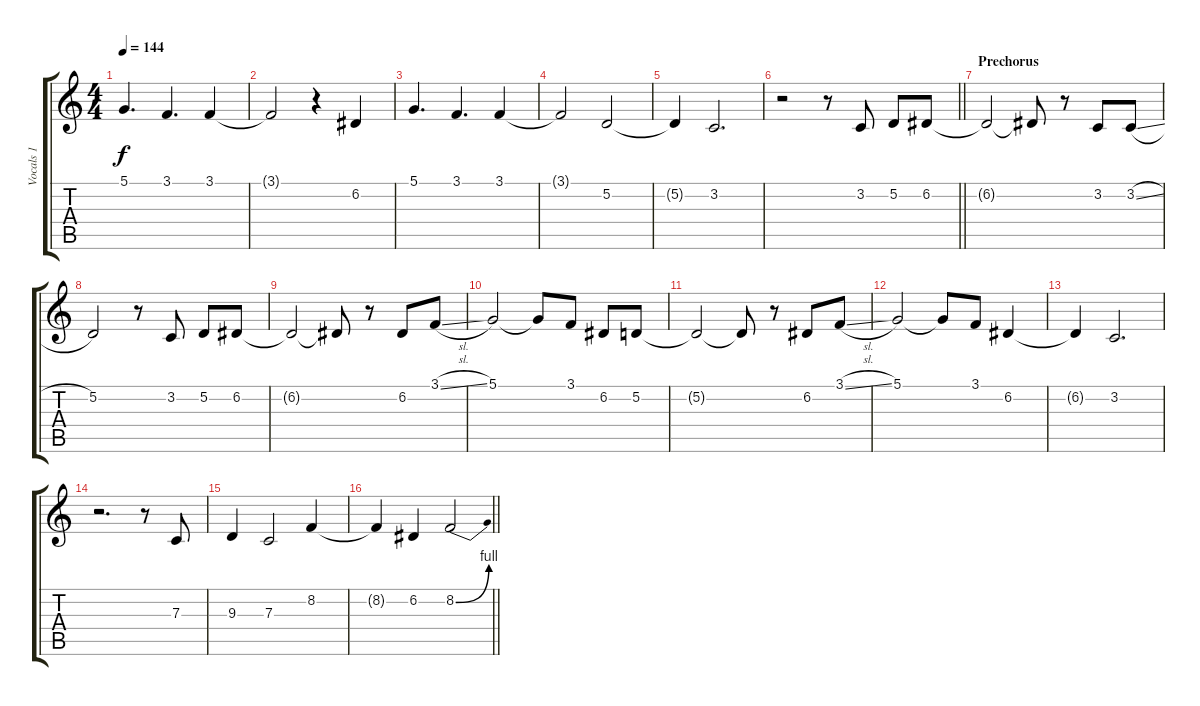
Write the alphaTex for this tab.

\track ("Vocals 1" "Vocals 1") {instrument clarinet}
\staff {score tabs}
\tuning (D4 A3 F3 C3 G2 C2) {hide}
\ts (4 4)
\tempo 144
\clef g2
\ks c
5.1.4{d dy f} 3.1.4{d} 3.1.4 |
3.1{t}.2 r.4 6.2.4 |
5.1.4{d} 3.1.4{d} 3.1.4 |
3.1{t}.2 5.2.2 |
5.2{t}.4 3.2.2{d} |
\barLineRight lightlight
r.2 r.8 3.2.8 5.2.8 6.2.8 |
\section ("" "Prechorus")
6.2{t}.2 6.2{t}.8 r.8 3.2.8 3.2{sl}.8 |
5.2.2 r.8 3.2.8 5.2.8 6.2.8 |
6.2{t}.2 6.2{t}.8 r.8 6.2.8 3.1{sl}.8 |
5.1.2 5.1{t}.8 3.1.8 6.2.8 5.2.8 |
5.2{t}.2 5.2{t}.8 r.8 6.2.8 3.1{sl}.8 |
5.1.2 5.1{t}.8 3.1.8 6.2.4 |
6.2{t}.4 3.2.2{d} |
r.2{d} r.8 7.3.8 |
9.3.4 7.3.2 8.2.4 |
\barLineRight lightlight
8.2{t}.4 6.2.4 8.2{be (bend 0 0 60 4)}.2
